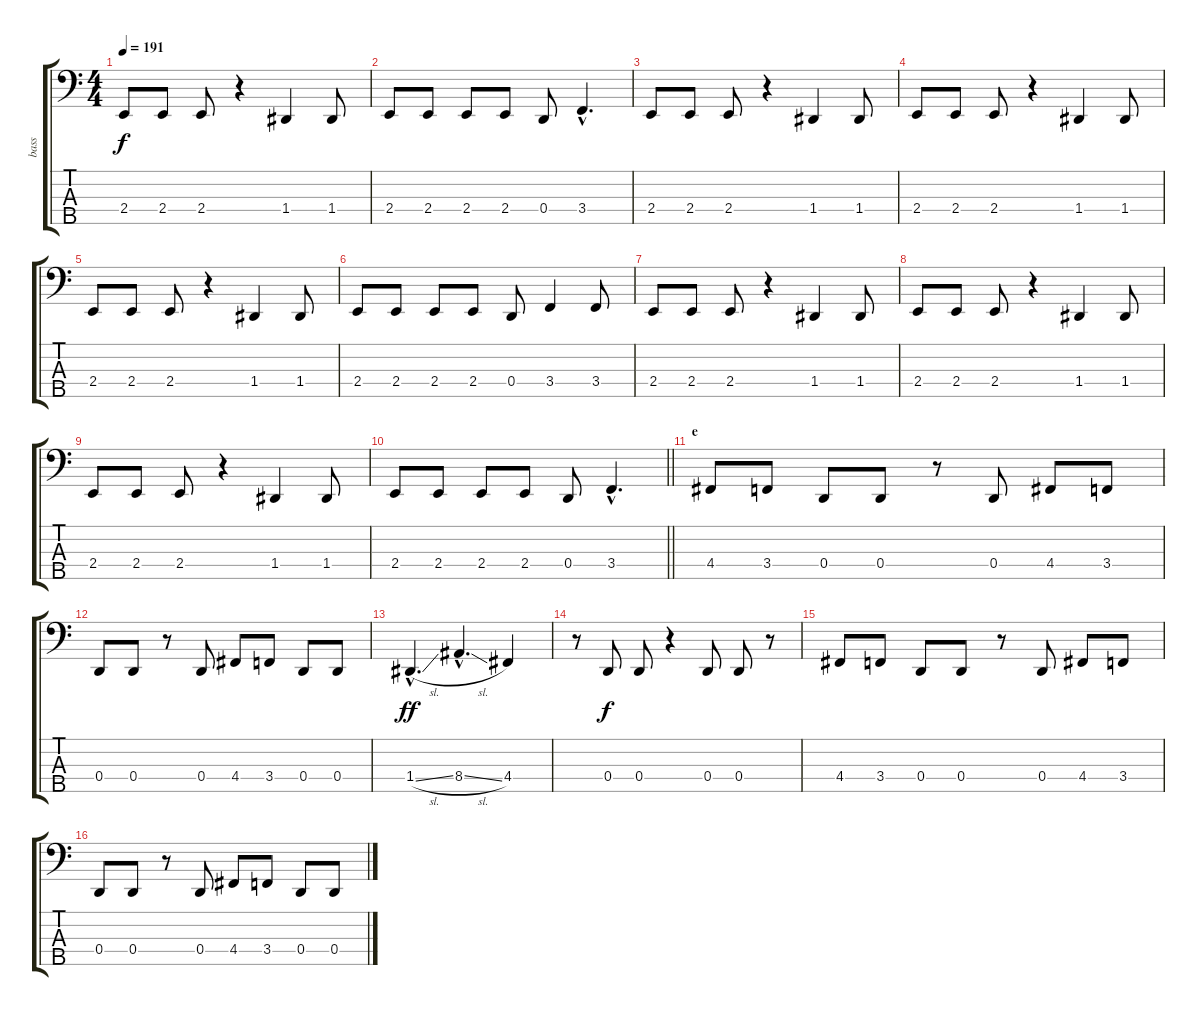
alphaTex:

\track ("bass" "bass") {instrument electricbassfinger}
\staff {score tabs}
\tuning (F2 C2 G1 D1 A0) {hide}
\ts (4 4)
\tempo 191
\clef f4
\ks c
2.4.8{dy f} 2.4.8 2.4.8 r.4 1.4.4 1.4.8 |
2.4.8 2.4.8 2.4.8 2.4.8 0.4.8 3.4{hac}.4{d} |
2.4.8 2.4.8 2.4.8 r.4 1.4.4 1.4.8 |
2.4.8 2.4.8 2.4.8 r.4 1.4.4 1.4.8 |
2.4.8 2.4.8 2.4.8 r.4 1.4.4 1.4.8 |
2.4.8 2.4.8 2.4.8 2.4.8 0.4.8 3.4.4 3.4.8 |
2.4.8 2.4.8 2.4.8 r.4 1.4.4 1.4.8 |
2.4.8 2.4.8 2.4.8 r.4 1.4.4 1.4.8 |
2.4.8 2.4.8 2.4.8 r.4 1.4.4 1.4.8 |
\barLineRight lightlight
2.4.8 2.4.8 2.4.8 2.4.8 0.4.8 3.4{hac}.4{d} |
\section ("" "e")
4.4.8 3.4.8 0.4.8 0.4.8 r.8 0.4.8 4.4.8 3.4.8 |
0.4.8 0.4.8 r.8 0.4.8 4.4.8 3.4.8 0.4.8 0.4.8 |
1.4{sl hac}.4{d dy ff} 8.4{sl hac}.4{d} 4.4.4 |
r.8 0.4.8{dy f} 0.4.8 r.4 0.4.8 0.4.8 r.8 |
4.4.8 3.4.8 0.4.8 0.4.8 r.8 0.4.8 4.4.8 3.4.8 |
0.4.8 0.4.8 r.8 0.4.8 4.4.8 3.4.8 0.4.8 0.4.8
